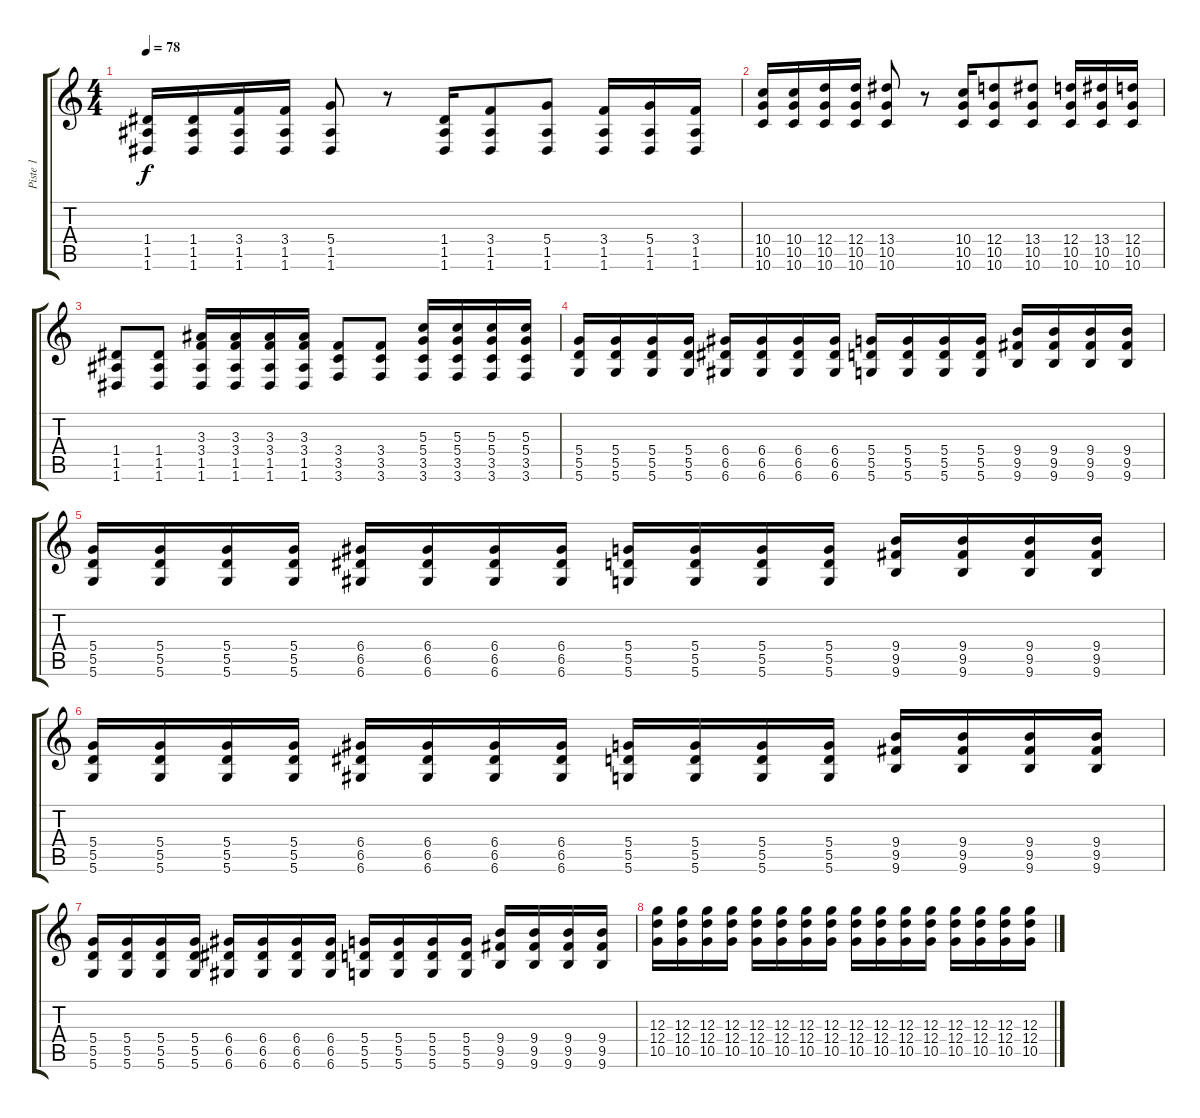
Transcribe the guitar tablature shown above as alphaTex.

\track ("Piste 1" "Piste 1") {instrument overdrivenguitar}
\staff {score tabs}
\tuning (E4 B3 G3 D3 A2 D2) {hide}
\ts (4 4)
\tempo 78
\clef g2
\ks c
(1.4 1.5 1.6).16{dy f} (1.4 1.5 1.6).16 (3.4 1.5 1.6).16 (3.4 1.5 1.6).16 (5.4 1.5 1.6).8 r.8 (1.4 1.5 1.6).16 (3.4 1.5 1.6).8 (5.4 1.5 1.6).8 (3.4 1.5 1.6).16 (5.4 1.5 1.6).16 (3.4 1.5 1.6).16 |
(10.4 10.5 10.6).16 (10.4 10.5 10.6).16 (12.4 10.5 10.6).16 (12.4 10.5 10.6).16 (13.4 10.5 10.6).8 r.8 (10.4 10.5 10.6).16 (12.4 10.5 10.6).8 (13.4 10.5 10.6).8 (12.4 10.5 10.6).16 (13.4 10.5 10.6).16 (12.4 10.5 10.6).16 |
(1.4 1.5 1.6).8 (1.4 1.5 1.6).8 (3.3 3.4 1.5 1.6).16 (3.3 3.4 1.5 1.6).16 (3.3 3.4 1.5 1.6).16 (3.3 3.4 1.5 1.6).16 (3.4 3.5 3.6).8 (3.4 3.5 3.6).8 (5.3 5.4 3.5 3.6).16 (5.3 5.4 3.5 3.6).16 (5.3 5.4 3.5 3.6).16 (5.3 5.4 3.5 3.6).16 |
(5.4 5.5 5.6).16 (5.4 5.5 5.6).16 (5.4 5.5 5.6).16 (5.4 5.5 5.6).16 (6.4 6.5 6.6).16 (6.4 6.5 6.6).16 (6.4 6.5 6.6).16 (6.4 6.5 6.6).16 (5.4 5.5 5.6).16 (5.4 5.5 5.6).16 (5.4 5.5 5.6).16 (5.4 5.5 5.6).16 (9.4 9.5 9.6).16 (9.4 9.5 9.6).16 (9.4 9.5 9.6).16 (9.4 9.5 9.6).16 |
(5.4 5.5 5.6).16 (5.4 5.5 5.6).16 (5.4 5.5 5.6).16 (5.4 5.5 5.6).16 (6.4 6.5 6.6).16 (6.4 6.5 6.6).16 (6.4 6.5 6.6).16 (6.4 6.5 6.6).16 (5.4 5.5 5.6).16 (5.4 5.5 5.6).16 (5.4 5.5 5.6).16 (5.4 5.5 5.6).16 (9.4 9.5 9.6).16 (9.4 9.5 9.6).16 (9.4 9.5 9.6).16 (9.4 9.5 9.6).16 |
(5.4 5.5 5.6).16 (5.4 5.5 5.6).16 (5.4 5.5 5.6).16 (5.4 5.5 5.6).16 (6.4 6.5 6.6).16 (6.4 6.5 6.6).16 (6.4 6.5 6.6).16 (6.4 6.5 6.6).16 (5.4 5.5 5.6).16 (5.4 5.5 5.6).16 (5.4 5.5 5.6).16 (5.4 5.5 5.6).16 (9.4 9.5 9.6).16 (9.4 9.5 9.6).16 (9.4 9.5 9.6).16 (9.4 9.5 9.6).16 |
(5.4 5.5 5.6).16 (5.4 5.5 5.6).16 (5.4 5.5 5.6).16 (5.4 5.5 5.6).16 (6.4 6.5 6.6).16 (6.4 6.5 6.6).16 (6.4 6.5 6.6).16 (6.4 6.5 6.6).16 (5.4 5.5 5.6).16 (5.4 5.5 5.6).16 (5.4 5.5 5.6).16 (5.4 5.5 5.6).16 (9.4 9.5 9.6).16 (9.4 9.5 9.6).16 (9.4 9.5 9.6).16 (9.4 9.5 9.6).16 |
(12.3 12.4 10.5).16 (12.3 12.4 10.5).16 (12.3 12.4 10.5).16 (12.3 12.4 10.5).16 (12.3 12.4 10.5).16 (12.3 12.4 10.5).16 (12.3 12.4 10.5).16 (12.3 12.4 10.5).16 (12.3 12.4 10.5).16 (12.3 12.4 10.5).16 (12.3 12.4 10.5).16 (12.3 12.4 10.5).16 (12.3 12.4 10.5).16 (12.3 12.4 10.5).16 (12.3 12.4 10.5).16 (12.3 12.4 10.5).16
